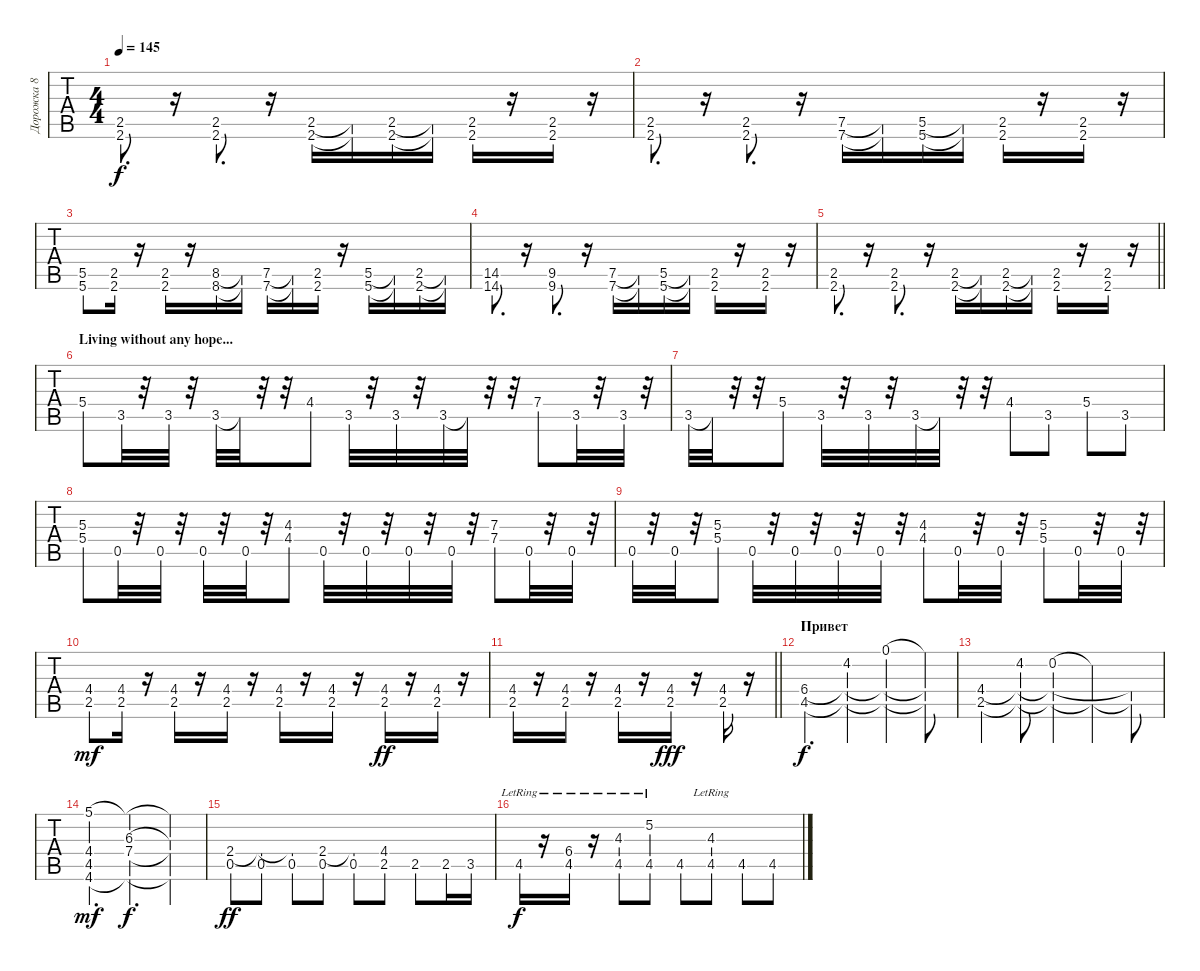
\track ("Дорожка 8" "Дорожка 8") {instrument distortionguitar}
\staff {tabs}
\tuning (D4 A3 F3 C3 G2 C2) {hide}
\ts (4 4)
\tempo 145
\clef g2
\ks c
(2.5 2.6).8{d dy f} r.16 (2.5 2.6).8{d} r.16 (2.5 2.6).16 (2.5{t} 2.6{t}).16 (2.5 2.6).16 (2.5{t} 2.6{t}).16 (2.5 2.6).16 r.16 (2.5 2.6).16 r.16 |
(2.5 2.6).8{d} r.16 (2.5 2.6).8{d} r.16 (7.5 7.6).16 (7.5{t} 7.6{t}).16 (5.5 5.6).16 (5.5{t} 5.6{t}).16 (2.5 2.6).16 r.16 (2.5 2.6).16 r.16 |
(5.5 5.6).8 (2.5 2.6).16 r.16 (2.5 2.6).16 r.16 (8.5 8.6).16 (8.5{t} 8.6{t}).16 (7.5 7.6).16 (7.5{t} 7.6{t}).16 (2.5 2.6).16 r.16 (5.5 5.6).16 (5.5{t} 5.6{t}).16 (2.5 2.6).16 (2.5{t} 2.6{t}).16 |
(14.5 14.6).8{d} r.16 (9.5 9.6).8{d} r.16 (7.5 7.6).16 (7.5{t} 7.6{t}).16 (5.5 5.6).16 (5.5{t} 5.6{t}).16 (2.5 2.6).16 r.16 (2.5 2.6).16 r.16 |
\barLineRight lightlight
(2.5 2.6).8{d} r.16 (2.5 2.6).8{d} r.16 (2.5 2.6).16 (2.5{t} 2.6{t}).16 (2.5 2.6).16 (2.5{t} 2.6{t}).16 (2.5 2.6).16 r.16 (2.5 2.6).16 r.16 |
\section ("" "Living without any hope...")
5.4.8 3.5.32 r.32 3.5.32 r.32 3.5.32 3.5{t}.32 r.32 r.32 4.4.8 3.5.32 r.32 3.5.32 r.32 3.5.32 3.5{t}.32 r.32 r.32 7.4.8 3.5.32 r.32 3.5.32 r.32 |
3.5.32 3.5{t}.32 r.32 r.32 5.4.8 3.5.32 r.32 3.5.32 r.32 3.5.32 3.5{t}.32 r.32 r.32 4.4.8 3.5.8 5.4.8 3.5.8 |
(5.3 5.4).8 0.5.32 r.32 0.5.32 r.32 0.5.32 r.32 0.5.32 r.32 (4.3 4.4).8 0.5.32 r.32 0.5.32 r.32 0.5.32 r.32 0.5.32 r.32 (7.3 7.4).8 0.5.32 r.32 0.5.32 r.32 |
0.5.32 r.32 0.5.32 r.32 (5.3 5.4).8 0.5.32 r.32 0.5.32 r.32 0.5.32 r.32 0.5.32 r.32 (4.3 4.4).8 0.5.32 r.32 0.5.32 r.32 (5.3 5.4).8 0.5.32 r.32 0.5.32 r.32 |
(4.4 2.5).8{dy mf} (4.4 2.5).16 r.16 (4.4 2.5).16 r.16 (4.4 2.5).16 r.16 (4.4 2.5).16 r.16 (4.4 2.5).16 r.16 (4.4 2.5).16{dy ff} r.16 (4.4 2.5).16 r.16 |
\barLineRight lightlight
(4.4 2.5).16 r.16 (4.4 2.5).16 r.16 (4.4 2.5).16 r.16 (4.4 2.5).16{dy fff} r.16 (4.4 2.5).16 r.16 |
\section ("" "Привет")
(6.4 4.5).4{d dy f} (4.2 6.4{t} 4.5{t}).4 (0.1 6.4{t} 4.5{t}).4 (0.1{t} 6.4{t} 4.5{t}).8 |
(4.4 2.5).4 (4.2 4.4{t} 2.5{t}).8 (0.2 4.4{t} 2.5{t}).4 (0.2{t} 2.5{t}).4 (4.4{t} 2.5{t}).8 |
(5.1 4.4 4.5 4.6).4{d dy mf} (5.1{t} 6.3 7.4 4.6{t}).4{d dy f} (5.1{t} 6.3{t} 7.4{t} 4.6{t}).4 |
(2.4 0.5).8{dy ff} (2.4{t} 0.5).8 (2.4{t} 0.5).8 (2.4 0.5).8 (2.4{t} 0.5).8 (4.4 2.5).8 2.5.8 2.5.16 3.5.16 |
4.5{lr}.16{dy f} r.16 (6.4{lr} 4.5).16 r.16 (4.3{lr} 4.5).8 (5.2{lr} 4.5).8 4.5.8 (4.3{lr} 4.5).8 4.5.8 4.5.8
